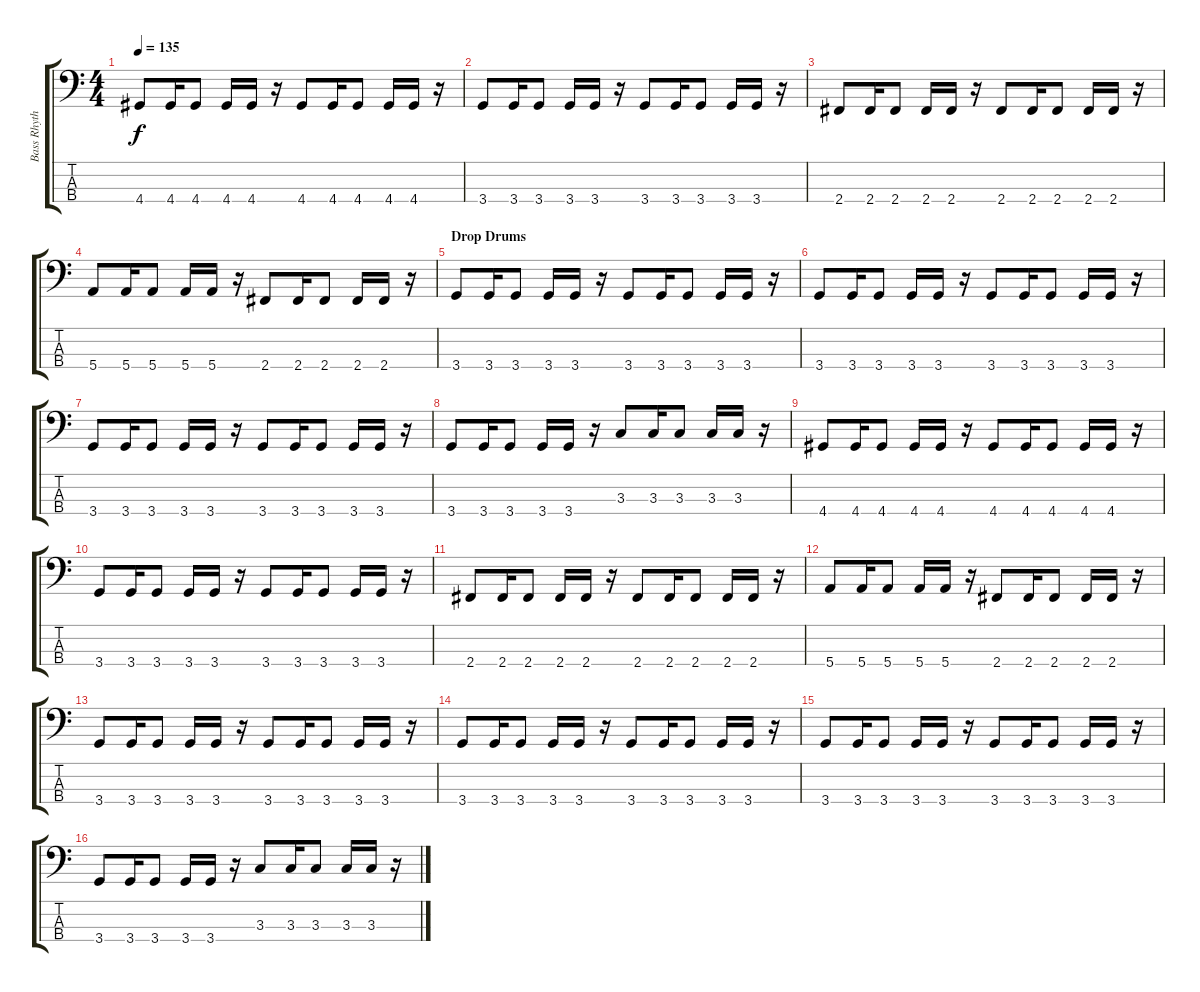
\track ("Bass Rhythm" "Bass Rhyth") {instrument synthbass1}
\staff {score tabs}
\tuning (G2 D2 A1 E1) {hide}
\ts (4 4)
\tempo 135
\clef f4
\ks c
4.4.8{dy f} 4.4.16 4.4.8 4.4.16 4.4.16 r.16 4.4.8 4.4.16 4.4.8 4.4.16 4.4.16 r.16 |
3.4.8 3.4.16 3.4.8 3.4.16 3.4.16 r.16 3.4.8 3.4.16 3.4.8 3.4.16 3.4.16 r.16 |
2.4.8 2.4.16 2.4.8 2.4.16 2.4.16 r.16 2.4.8 2.4.16 2.4.8 2.4.16 2.4.16 r.16 |
5.4.8 5.4.16 5.4.8 5.4.16 5.4.16 r.16 2.4.8 2.4.16 2.4.8 2.4.16 2.4.16 r.16 |
\section ("" "Drop Drums")
3.4.8 3.4.16 3.4.8 3.4.16 3.4.16 r.16 3.4.8 3.4.16 3.4.8 3.4.16 3.4.16 r.16 |
3.4.8 3.4.16 3.4.8 3.4.16 3.4.16 r.16 3.4.8 3.4.16 3.4.8 3.4.16 3.4.16 r.16 |
3.4.8 3.4.16 3.4.8 3.4.16 3.4.16 r.16 3.4.8 3.4.16 3.4.8 3.4.16 3.4.16 r.16 |
3.4.8 3.4.16 3.4.8 3.4.16 3.4.16 r.16 3.3.8 3.3.16 3.3.8 3.3.16 3.3.16 r.16 |
4.4.8 4.4.16 4.4.8 4.4.16 4.4.16 r.16 4.4.8 4.4.16 4.4.8 4.4.16 4.4.16 r.16 |
3.4.8 3.4.16 3.4.8 3.4.16 3.4.16 r.16 3.4.8 3.4.16 3.4.8 3.4.16 3.4.16 r.16 |
2.4.8 2.4.16 2.4.8 2.4.16 2.4.16 r.16 2.4.8 2.4.16 2.4.8 2.4.16 2.4.16 r.16 |
5.4.8 5.4.16 5.4.8 5.4.16 5.4.16 r.16 2.4.8 2.4.16 2.4.8 2.4.16 2.4.16 r.16 |
3.4.8 3.4.16 3.4.8 3.4.16 3.4.16 r.16 3.4.8 3.4.16 3.4.8 3.4.16 3.4.16 r.16 |
3.4.8 3.4.16 3.4.8 3.4.16 3.4.16 r.16 3.4.8 3.4.16 3.4.8 3.4.16 3.4.16 r.16 |
3.4.8 3.4.16 3.4.8 3.4.16 3.4.16 r.16 3.4.8 3.4.16 3.4.8 3.4.16 3.4.16 r.16 |
3.4.8 3.4.16 3.4.8 3.4.16 3.4.16 r.16 3.3.8 3.3.16 3.3.8 3.3.16 3.3.16 r.16
